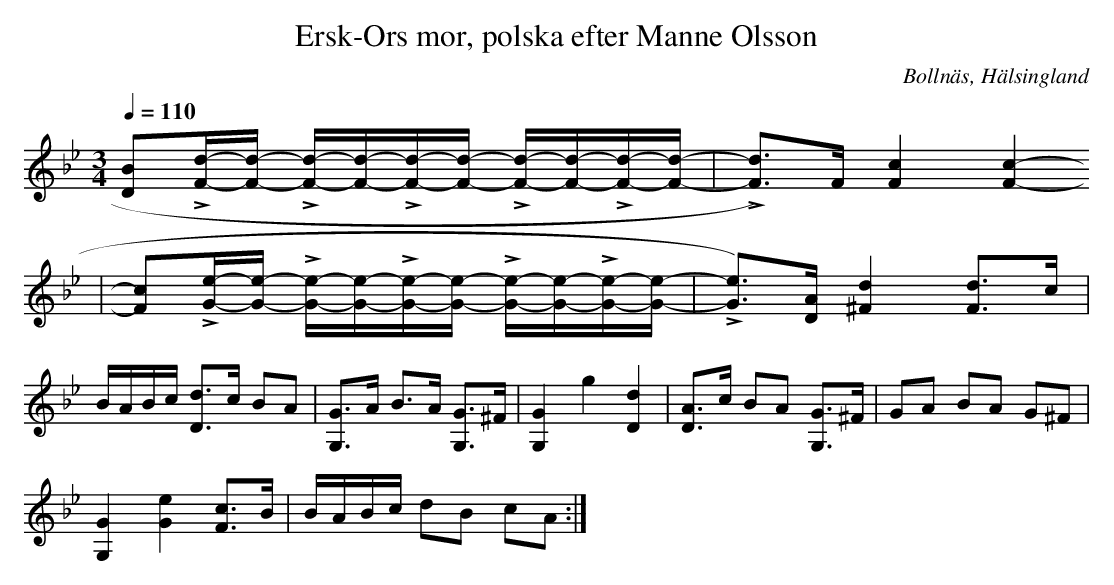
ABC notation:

X:1
T: Ersk-Ors mor, polska efter Manne Olsson
O:Bollnäs, Hälsingland
M:3/4
L:1/8
Q:1/4=110
K:Gm
[D B]L[F/d/]-[F/d/] - L[F/d/]-[F/d/]-L[F/d/]-[F/d/] - L[F/d/]-[F/d/]-L[F/d/]-[F/d/]-| L[F d])>F [-F2 c2] [F2 c2]-
|[F c]L[G/e/]-[G/e/] - L[G/e/]-[G/e/]-L[G/e/]-[G/e/] - L[G/e/]-[G/e/]-L[G/e/]-[G/e/]-| L[Ge])>[D A] [^F2 d2] [F d]>c|
B/A/B/c/ [D d]>c BA|[G, G]>A B>A [G, G]>^F|[G,2 G2] g2 [D2 d2]|[D A]>c BA [G, G]>^F|GA BA G^F|
[G,2 G2] [G2 e2] [F c]>B|B/A/B/c/ dB cA:|
